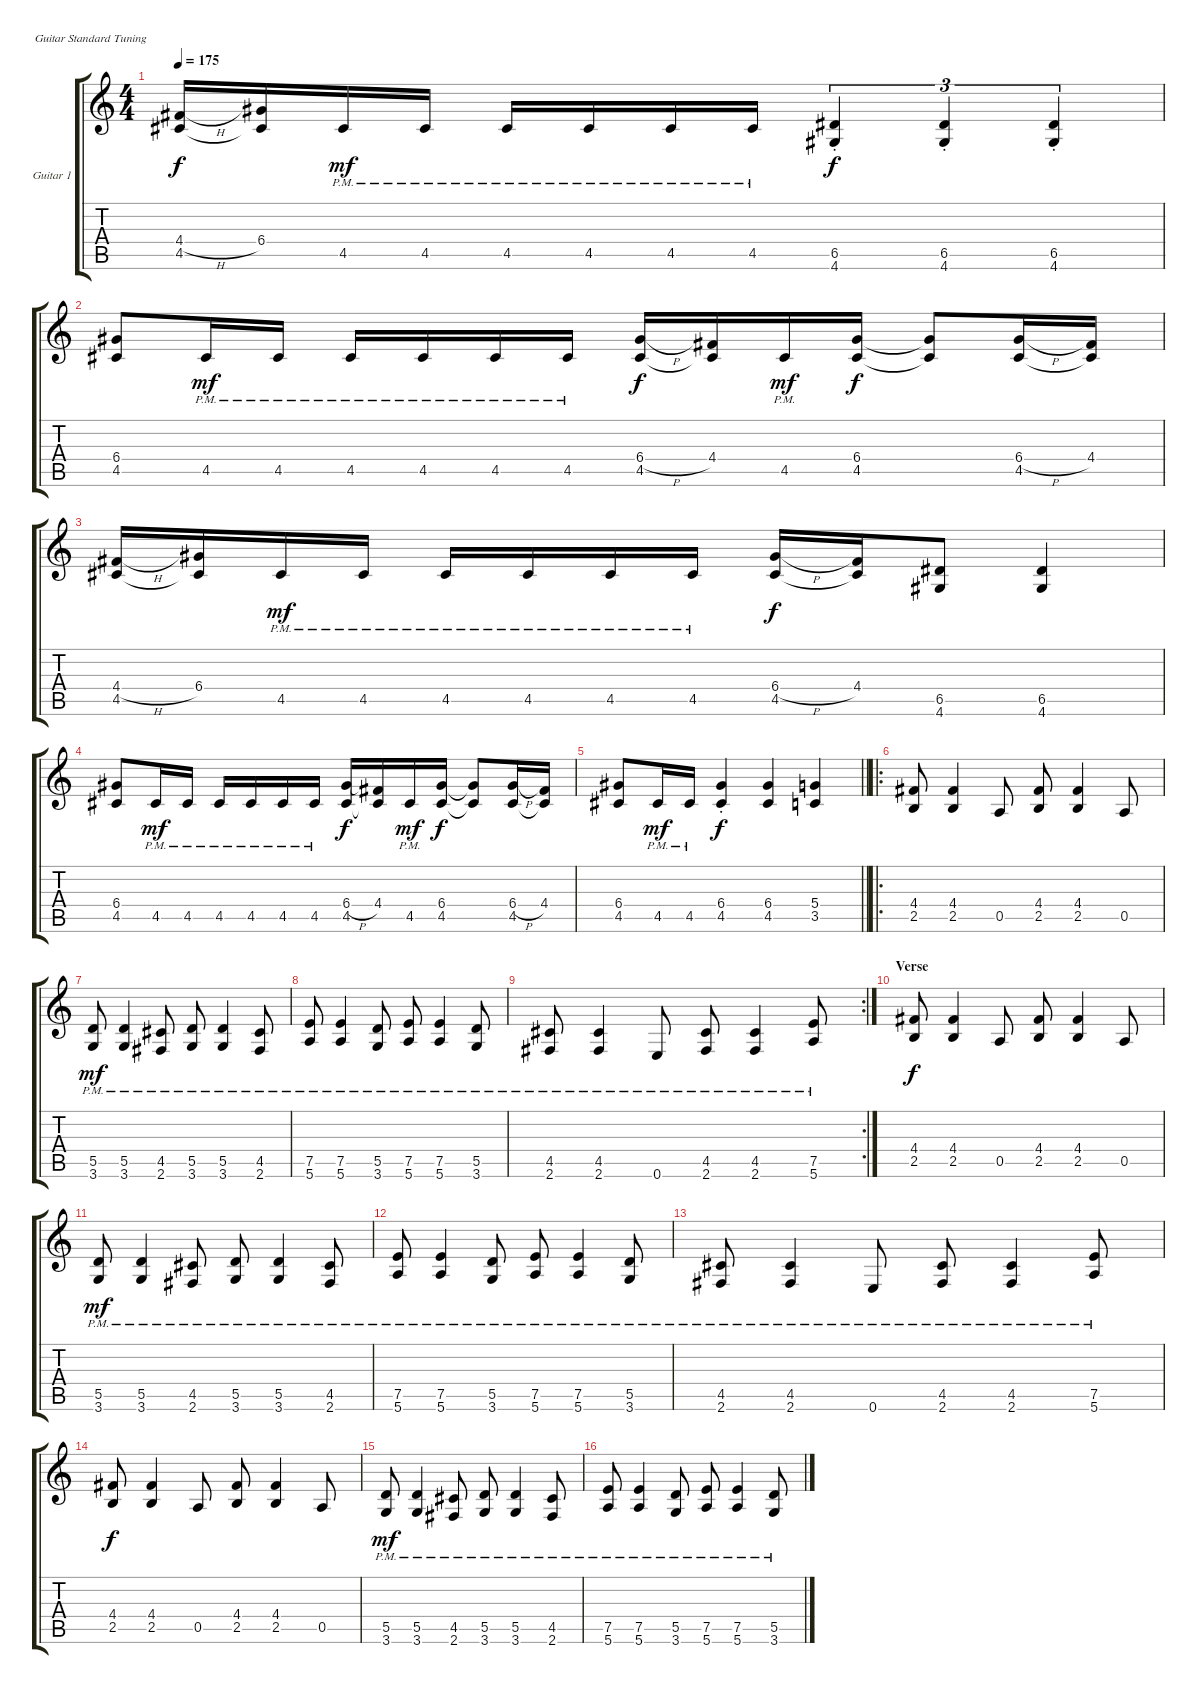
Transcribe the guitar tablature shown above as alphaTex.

\bracketExtendMode groupsimilarinstruments
\firstSystemTrackNameOrientation horizontal
\otherSystemsTrackNameOrientation horizontal
\track ("Guitar 1" "Guitar 1") {instrument overdrivenguitar}
\staff {score tabs}
\tuning (E4 B3 G3 D3 A2 E2)
\ts (4 4)
\tempo 175
\clef g2
\ks c
(4.4{h} 4.5).16{dy f} (6.4 4.5{t}).16 4.5{pm}.16{dy mf} 4.5{pm}.16 4.5{pm}.16 4.5{pm}.16 4.5{pm}.16 4.5{pm}.16 (6.5{st} 4.6{st}).4{tu (3 2) dy f} (6.5{st} 4.6{st}).4{tu (3 2)} (6.5{st} 4.6{st}).4{tu (3 2)} |
(6.4 4.5).8 4.5{pm}.16{dy mf} 4.5{pm}.16 4.5{pm}.16 4.5{pm}.16 4.5{pm}.16 4.5{pm}.16 (6.4{h} 4.5).16{dy f} (4.4 4.5{t}).16 4.5{pm}.16{dy mf} (6.4 4.5).16{dy f} (6.4{t} 4.5{t}).8 (6.4{h} 4.5).16 (4.4 4.5{t}).16 |
(4.4{h} 4.5).16 (6.4 4.5{t}).16 4.5{pm}.16{dy mf} 4.5{pm}.16 4.5{pm}.16 4.5{pm}.16 4.5{pm}.16 4.5{pm}.16 (6.4{h} 4.5).16{dy f} (4.4 4.5{t}).16 (6.5 4.6).8 (6.5 4.6).4 |
(6.4 4.5).8 4.5{pm}.16{dy mf} 4.5{pm}.16 4.5{pm}.16 4.5{pm}.16 4.5{pm}.16 4.5{pm}.16 (6.4{h} 4.5).16{dy f} (4.4 4.5{t}).16 4.5{pm}.16{dy mf} (6.4 4.5).16{dy f} (6.4{t} 4.5{t}).8 (6.4{h} 4.5).16 (4.4 4.5{t}).16 |
\barLineRight lightlight
(6.4 4.5).8 4.5{pm}.16{dy mf} 4.5{pm}.16 (6.4{st} 4.5{st}).4{dy f} (6.4 4.5).4 (5.4 3.5).4 |
\ro
(4.4 2.5).8 (4.4 2.5).4 0.5.8 (4.4 2.5).8 (4.4 2.5).4 0.5.8 |
(5.5{pm} 3.6{pm}).8{dy mf} (5.5{pm} 3.6{pm}).4 (4.5{pm} 2.6{pm}).8 (5.5{pm} 3.6{pm}).8 (5.5{pm} 3.6{pm}).4 (4.5{pm} 2.6{pm}).8 |
(7.5{pm} 5.6{pm}).8 (7.5{pm} 5.6{pm}).4 (5.5{pm} 3.6{pm}).8 (7.5{pm} 5.6{pm}).8 (7.5{pm} 5.6{pm}).4 (5.5{pm} 3.6{pm}).8 |
\rc 2
(4.5{pm} 2.6{pm}).8 (4.5{pm} 2.6{pm}).4 0.6{pm}.8 (4.5{pm} 2.6{pm}).8 (4.5{pm} 2.6{pm}).4 (7.5{pm} 5.6{pm}).8 |
\section ("" "Verse")
(4.4 2.5).8{dy f} (4.4 2.5).4 0.5.8 (4.4 2.5).8 (4.4 2.5).4 0.5.8 |
(5.5{pm} 3.6{pm}).8{dy mf} (5.5{pm} 3.6{pm}).4 (4.5{pm} 2.6{pm}).8 (5.5{pm} 3.6{pm}).8 (5.5{pm} 3.6{pm}).4 (4.5{pm} 2.6{pm}).8 |
(7.5{pm} 5.6{pm}).8 (7.5{pm} 5.6{pm}).4 (5.5{pm} 3.6{pm}).8 (7.5{pm} 5.6{pm}).8 (7.5{pm} 5.6{pm}).4 (5.5{pm} 3.6{pm}).8 |
(4.5{pm} 2.6{pm}).8 (4.5{pm} 2.6{pm}).4 0.6{pm}.8 (4.5{pm} 2.6{pm}).8 (4.5{pm} 2.6{pm}).4 (7.5{pm} 5.6{pm}).8 |
(4.4 2.5).8{dy f} (4.4 2.5).4 0.5.8 (4.4 2.5).8 (4.4 2.5).4 0.5.8 |
(5.5{pm} 3.6{pm}).8{dy mf} (5.5{pm} 3.6{pm}).4 (4.5{pm} 2.6{pm}).8 (5.5{pm} 3.6{pm}).8 (5.5{pm} 3.6{pm}).4 (4.5{pm} 2.6{pm}).8 |
(7.5{pm} 5.6{pm}).8 (7.5{pm} 5.6{pm}).4 (5.5{pm} 3.6{pm}).8 (7.5{pm} 5.6{pm}).8 (7.5{pm} 5.6{pm}).4 (5.5{pm} 3.6{pm}).8
